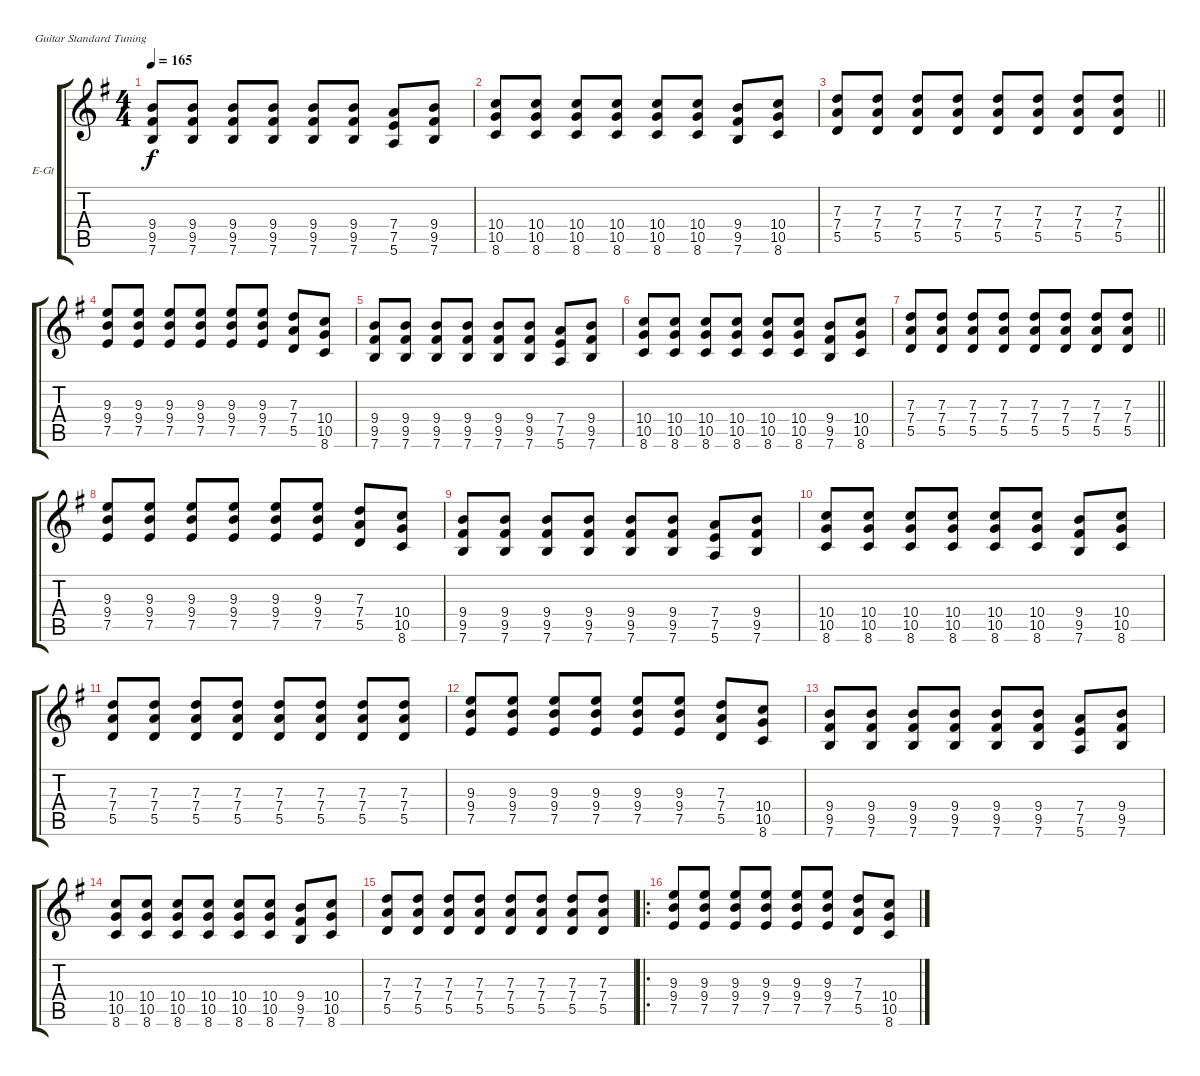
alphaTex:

\bracketExtendMode groupsimilarinstruments
\firstSystemTrackNameOrientation horizontal
\otherSystemsTrackNameOrientation horizontal
\track ("Track 3" "E-Gt") {instrument overdrivenguitar}
\staff {score tabs}
\tuning (E4 B3 G3 D3 A2 E2)
\ts (4 4)
\tempo 165
\clef g2
\ks eminor
(9.4 9.5 7.6).8{dy f} (9.4 9.5 7.6).8 (9.4 9.5 7.6).8 (9.4 9.5 7.6).8 (9.4 9.5 7.6).8 (9.4 9.5 7.6).8 (7.4 7.5 5.6).8 (9.4 9.5 7.6).8 |
(10.4 10.5 8.6).8 (10.4 10.5 8.6).8 (10.4 10.5 8.6).8 (10.4 10.5 8.6).8 (10.4 10.5 8.6).8 (10.4 10.5 8.6).8 (9.4 9.5 7.6).8 (10.4 10.5 8.6).8 |
\barLineRight lightlight
(7.3 7.4 5.5).8 (7.3 7.4 5.5).8 (7.3 7.4 5.5).8 (7.3 7.4 5.5).8 (7.3 7.4 5.5).8 (7.3 7.4 5.5).8 (7.3 7.4 5.5).8 (7.3 7.4 5.5).8 |
(9.3 9.4 7.5).8 (9.3 9.4 7.5).8 (9.3 9.4 7.5).8 (9.3 9.4 7.5).8 (9.3 9.4 7.5).8 (9.3 9.4 7.5).8 (7.3 7.4 5.5).8 (10.4 10.5 8.6).8 |
(9.4 9.5 7.6).8 (9.4 9.5 7.6).8 (9.4 9.5 7.6).8 (9.4 9.5 7.6).8 (9.4 9.5 7.6).8 (9.4 9.5 7.6).8 (7.4 7.5 5.6).8 (9.4 9.5 7.6).8 |
(10.4 10.5 8.6).8 (10.4 10.5 8.6).8 (10.4 10.5 8.6).8 (10.4 10.5 8.6).8 (10.4 10.5 8.6).8 (10.4 10.5 8.6).8 (9.4 9.5 7.6).8 (10.4 10.5 8.6).8 |
\barLineRight lightlight
(7.3 7.4 5.5).8 (7.3 7.4 5.5).8 (7.3 7.4 5.5).8 (7.3 7.4 5.5).8 (7.3 7.4 5.5).8 (7.3 7.4 5.5).8 (7.3 7.4 5.5).8 (7.3 7.4 5.5).8 |
(9.3 9.4 7.5).8 (9.3 9.4 7.5).8 (9.3 9.4 7.5).8 (9.3 9.4 7.5).8 (9.3 9.4 7.5).8 (9.3 9.4 7.5).8 (7.3 7.4 5.5).8 (10.4 10.5 8.6).8 |
(9.4 9.5 7.6).8 (9.4 9.5 7.6).8 (9.4 9.5 7.6).8 (9.4 9.5 7.6).8 (9.4 9.5 7.6).8 (9.4 9.5 7.6).8 (7.4 7.5 5.6).8 (9.4 9.5 7.6).8 |
(10.4 10.5 8.6).8 (10.4 10.5 8.6).8 (10.4 10.5 8.6).8 (10.4 10.5 8.6).8 (10.4 10.5 8.6).8 (10.4 10.5 8.6).8 (9.4 9.5 7.6).8 (10.4 10.5 8.6).8 |
(7.3 7.4 5.5).8 (7.3 7.4 5.5).8 (7.3 7.4 5.5).8 (7.3 7.4 5.5).8 (7.3 7.4 5.5).8 (7.3 7.4 5.5).8 (7.3 7.4 5.5).8 (7.3 7.4 5.5).8 |
(9.3 9.4 7.5).8 (9.3 9.4 7.5).8 (9.3 9.4 7.5).8 (9.3 9.4 7.5).8 (9.3 9.4 7.5).8 (9.3 9.4 7.5).8 (7.3 7.4 5.5).8 (10.4 10.5 8.6).8 |
(9.4 9.5 7.6).8 (9.4 9.5 7.6).8 (9.4 9.5 7.6).8 (9.4 9.5 7.6).8 (9.4 9.5 7.6).8 (9.4 9.5 7.6).8 (7.4 7.5 5.6).8 (9.4 9.5 7.6).8 |
(10.4 10.5 8.6).8 (10.4 10.5 8.6).8 (10.4 10.5 8.6).8 (10.4 10.5 8.6).8 (10.4 10.5 8.6).8 (10.4 10.5 8.6).8 (9.4 9.5 7.6).8 (10.4 10.5 8.6).8 |
(7.3 7.4 5.5).8 (7.3 7.4 5.5).8 (7.3 7.4 5.5).8 (7.3 7.4 5.5).8 (7.3 7.4 5.5).8 (7.3 7.4 5.5).8 (7.3 7.4 5.5).8 (7.3 7.4 5.5).8 |
\ro
(9.3 9.4 7.5).8 (9.3 9.4 7.5).8 (9.3 9.4 7.5).8 (9.3 9.4 7.5).8 (9.3 9.4 7.5).8 (9.3 9.4 7.5).8 (7.3 7.4 5.5).8 (10.4 10.5 8.6).8
